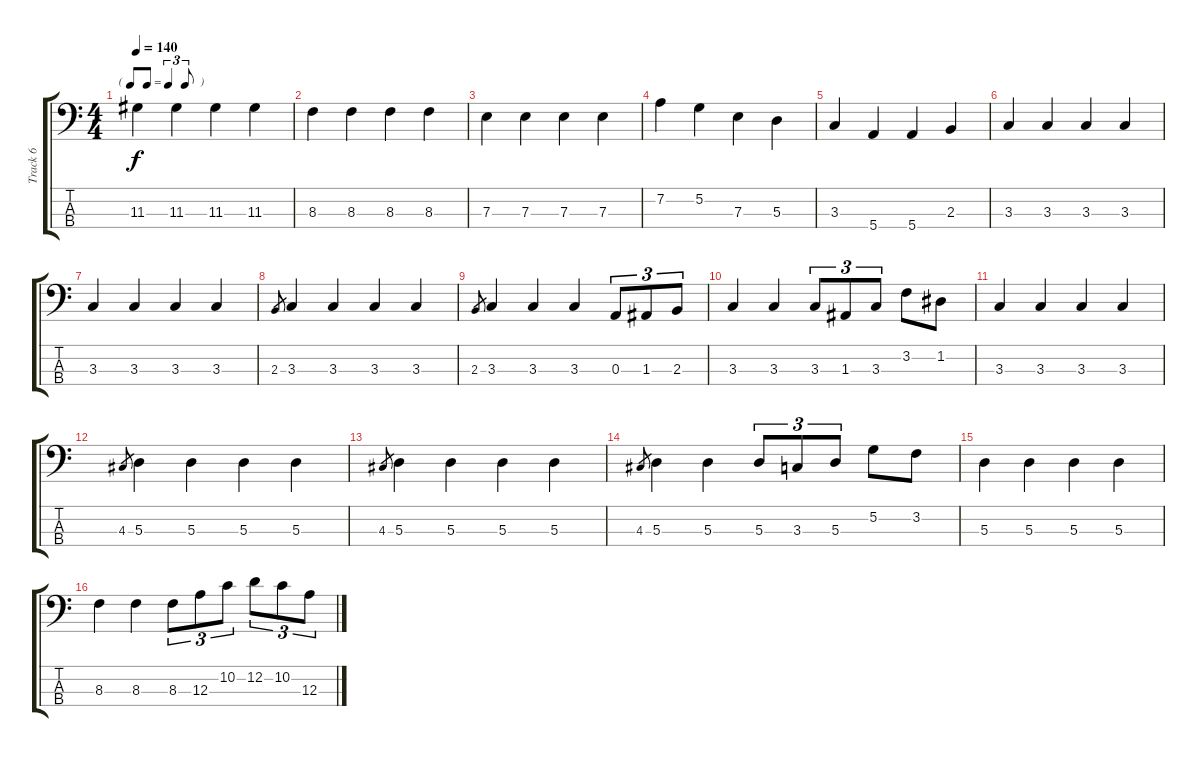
\track ("Track 6" "Track 6") {instrument electricbassfinger}
\staff {score tabs}
\tuning (G2 D2 A1 E1) {hide}
\ts (4 4)
\tf triplet8th
\tempo 140
\clef f4
\ks c
11.3.4{dy f} 11.3.4 11.3.4 11.3.4 |
8.3.4 8.3.4 8.3.4 8.3.4 |
7.3.4 7.3.4 7.3.4 7.3.4 |
7.2.4 5.2.4 7.3.4 5.3.4 |
3.3.4 5.4.4 5.4.4 2.3.4 |
3.3.4 3.3.4 3.3.4 3.3.4 |
3.3.4 3.3.4 3.3.4 3.3.4 |
2.3.8{gr} 3.3.4 3.3.4 3.3.4 3.3.4 |
2.3.8{gr} 3.3.4 3.3.4 3.3.4 0.3.8{tu (3 2)} 1.3.8{tu (3 2)} 2.3.8{tu (3 2)} |
3.3.4 3.3.4 3.3.8{tu (3 2)} 1.3.8{tu (3 2)} 3.3.8{tu (3 2)} 3.2.8 1.2.8 |
3.3.4 3.3.4 3.3.4 3.3.4 |
4.3.8{gr} 5.3.4 5.3.4 5.3.4 5.3.4 |
4.3.8{gr} 5.3.4 5.3.4 5.3.4 5.3.4 |
4.3.8{gr} 5.3.4 5.3.4 5.3.8{tu (3 2)} 3.3.8{tu (3 2)} 5.3.8{tu (3 2)} 5.2.8 3.2.8 |
5.3.4 5.3.4 5.3.4 5.3.4 |
8.3.4 8.3.4 8.3.8{tu (3 2)} 12.3.8{tu (3 2)} 10.2.8{tu (3 2)} 12.2.8{tu (3 2)} 10.2.8{tu (3 2)} 12.3.8{tu (3 2)}
